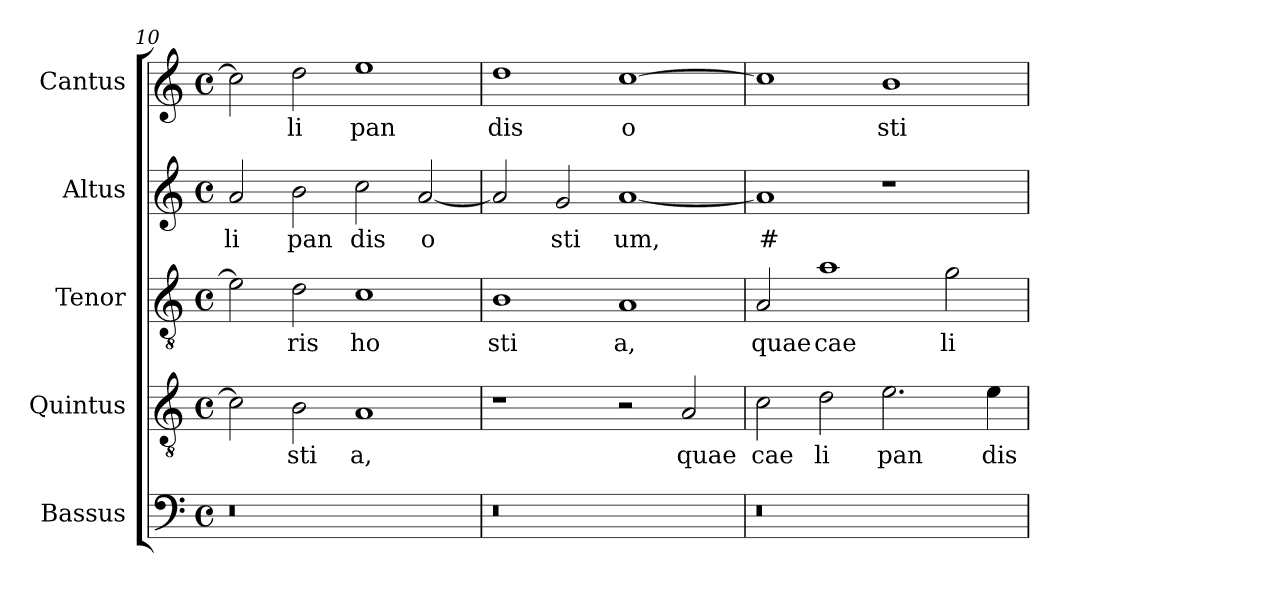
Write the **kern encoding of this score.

**kern	**kern	**text	**kern	**text	**kern	**text	**kern	**text
*part5	*part4	*part4	*part3	*part3	*part2	*part2	*part1	*part1
*staff5	*staff4	*staff4	*staff3	*staff3	*staff2	*staff2	*staff1	*staff1
*I"Bassus	*I"Quintus	*	*I"Tenor	*	*I"Altus	*	*I"Cantus	*
*clefF4	*clefGv2	*	*clefGv2	*	*clefG2	*	*clefG2	*
*M4/4	*M4/4	*	*M4/4	*	*M4/4	*	*M4/4	*
*met(c)	*met(c)	*	*met(c)	*	*met(c)	*	*met(c)	*
=10	=10	=10	=10	=10	=10	=10	=10	=10
!	!	!	!	!	!	!LO:LY:b:cj	!	!
0r	2c\]	.	2e\]	.	2a/	li	2cc\]	.
!	!	!LO:LY:b:cj	!	!LO:LY:b:cj	!	!LO:LY:b:cj	!	!LO:LY:b:cj
.	2B\	sti	2d\	ris	2b\	pan	2dd\	li
!	!	!LO:LY:b:cj	!	!LO:LY:b:cj	!	!LO:LY:b:cj	!	!LO:LY:b:cj
.	1A	a,	1c	ho	2cc\	dis	1ee	pan
!	!	!	!	!	!	!LO:LY:b:cj	!	!
.	.	.	.	.	[<2a/	o	.	.
=11	=11	=11	=11	=11	=11	=11	=11	=11
!	!	!	!	!LO:LY:b:cj	!	!	!	!LO:LY:b:cj
0r	1r	.	1B	sti	2a/]	.	1dd	dis
!	!	!	!	!	!	!LO:LY:b:cj	!	!
.	.	.	.	.	2g/	sti	.	.
!	!	!	!	!LO:LY:b:cj	!	!LO:LY:b	!	!LO:LY:b:rj
.	2r	.	1A	a,	[>1a	um,	[<1cc	o
!	!	!LO:LY:b:cj	!	!	!	!	!	!
.	2A/	quae	.	.	.	.	.	.
!!LO:LB:g=z
=12	=12	=12	=12	=12	=12	=12	=12	=12
!	!	!LO:LY:b:cj	!	!LO:LY:b:cj	!	!LO:LY:b	!	!
0r	2c\	cae	2A/	quae	1a]	#	1cc]	.
!	!	!LO:LY:b:cj	!	!LO:LY:b:cj	!	!	!	!
.	2d\	li	1a	cae	.	.	.	.
!	!	!LO:LY:b:cj	!	!	!	!	!	!LO:LY:b:cj
.	2.e\	pan	.	.	1r	.	1b	sti-
!	!	!	!	!LO:LY:b:cj	!	!	!	!
.	.	.	2g\	li	.	.	.	.
!	!	!LO:LY:b:cj	!	!	!	!	!	!
.	4e\	dis	.	.	.	.	.	.
=	=	=	=	=	=	=	=	=
*-	*-	*-	*-	*-	*-	*-	*-	*-
